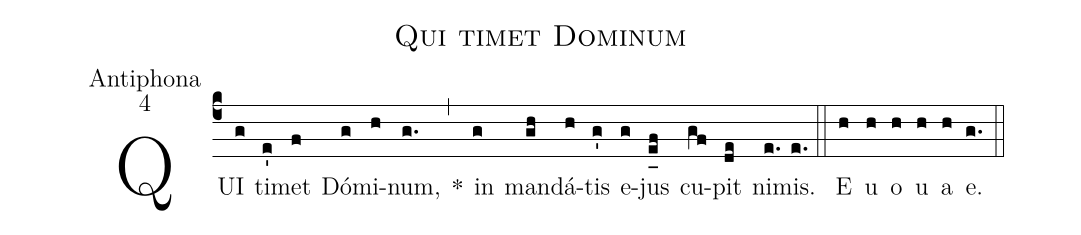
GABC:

name:Qui timet Dominum;
office-part:Antiphona;
mode:4;
%%
(c4) QUI(g) ti(e')met(f) Dó(g)mi(h)num,(g.) *(,) in(g) man(gh)dá(h)tis(g') e(g)jus(e_[uh:l]f) cu(gf)pit(de) ni(e.)mis.(e.) (::) <eu>E(h) u(h) o(h) u(h) a(h) e.</eu>(g.) (::)
